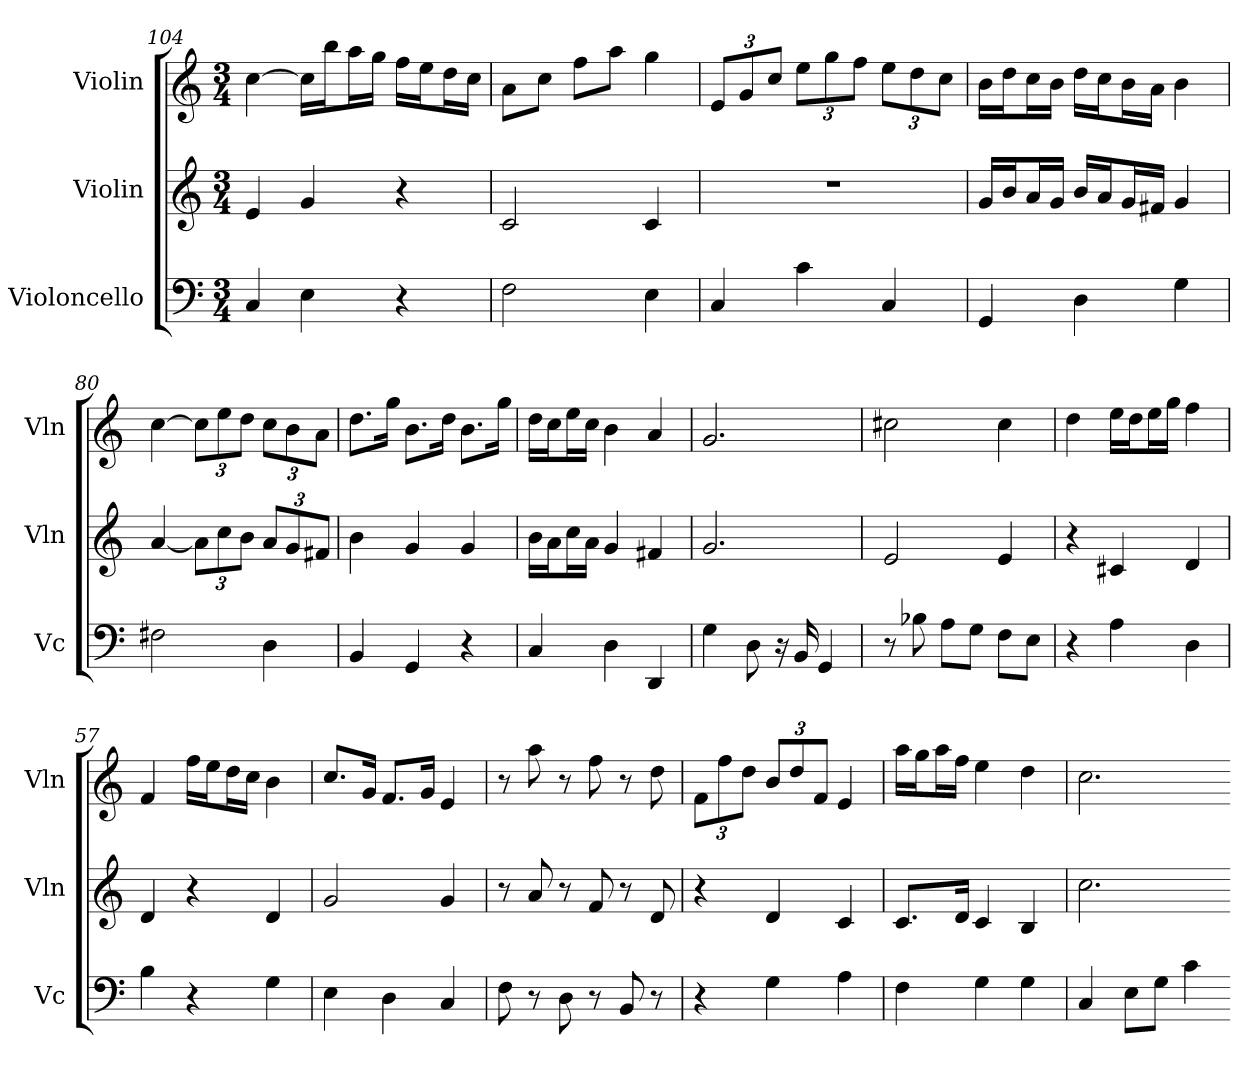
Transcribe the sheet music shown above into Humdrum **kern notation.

**kern	**kern	**kern
*part3	*part2	*part1
*staff3	*staff2	*staff1
*I"Violoncello	*I"Violin	*I"Violin
*I'Vc	*I'Vln	*I'Vln
*k[]	*k[]	*k[]
*M3/4	*M3/4	*M3/4
*MM120	*MM120	*MM120
=104	=104	=104
4C	4e	[4cc
4E	4g	16ccLL]
.	.	16bbJ
.	.	16aaL
.	.	16ggJJ
4r	4r	16ffLL
.	.	16eeJ
.	.	16ddL
.	.	16ccJJ
=157	=157	=157
2F	2c	8aL
.	.	8ccJ
.	.	8ffL
.	.	8aaJ
4E	4c	4gg
=141	=141	=141
4C	2.r	12eL
.	.	12g
.	.	12ccJ
4c	.	12eeL
.	.	12gg
.	.	12ffJ
4C	.	12eeL
.	.	12dd
.	.	12ccJ
=45	=45	=45
4GG	16gLL	16bLL
.	16bJ	16ddJ
.	16aL	16ccL
.	16gJJ	16bJJ
4D	16bLL	16ddLL
.	16aJ	16ccJ
.	16gL	16bL
.	16f#XJJ	16aJJ
4G	4g	4b
=80	=80	=80
2F#X	[4a	[4cc
.	12aL]	12ccL]
.	12cc	12ee
.	12bJ	12ddJ
4D	12aL	12ccL
.	12g	12b
.	12f#XJ	12aJ
=37	=37	=37
4BB	4b	8.ddL
.	.	16ggJk
4GG	4g	8.bL
.	.	16ddJk
4r	4g	8.bL
.	.	16ggJk
=159	=159	=159
4C	16bLL	16ddLL
.	16aJ	16ccJ
.	16ccL	16eeL
.	16aJJ	16ccJJ
4D	4g	4b
4DD	4f#X	4a
=24	=24	=24
4G	2.g	2.g
8D	.	.
16r	.	.
16BB	.	.
4GG	.	.
=117	=117	=117
8r	2e	2cc#X
8B-X	.	.
8AL	.	.
8GJ	.	.
8FL	4e	4cc#
8EJ	.	.
=155	=155	=155
4r	4r	4dd
4A	4c#X	16eeLL
.	.	16ddJ
.	.	16eeL
.	.	16ggJJ
4D	4d	4ff
=57	=57	=57
4B	4d	4f
4r	4r	16ffLL
.	.	16eeJ
.	.	16ddL
.	.	16ccJJ
4G	4d	4b
=164	=164	=164
4E	2g	8.ccL
.	.	16gJk
4D	.	8.fL
.	.	16gJk
4C	4g	4e
=76	=76	=76
8F	8r	8r
8r	8a	8aa
8D	8r	8r
8r	8f	8ff
8BB	8r	8r
8r	8d	8dd
=160	=160	=160
4r	4r	12fL
.	.	12ff
.	.	12ddJ
4G	4d	12bL
.	.	12dd
.	.	12fJ
4A	4c	4e
=52	=52	=52
4F	8.cL	16aaLL
.	.	16ggJ
.	.	16aaL
.	16dJk	16ffJJ
4G	4c	4ee
4G	4B	4dd
=93	=93	=93
4C	2.cc	2.cc
8EL	.	.
8GJ	.	.
4c	.	.
=-	=-	=-
*-	*-	*-
